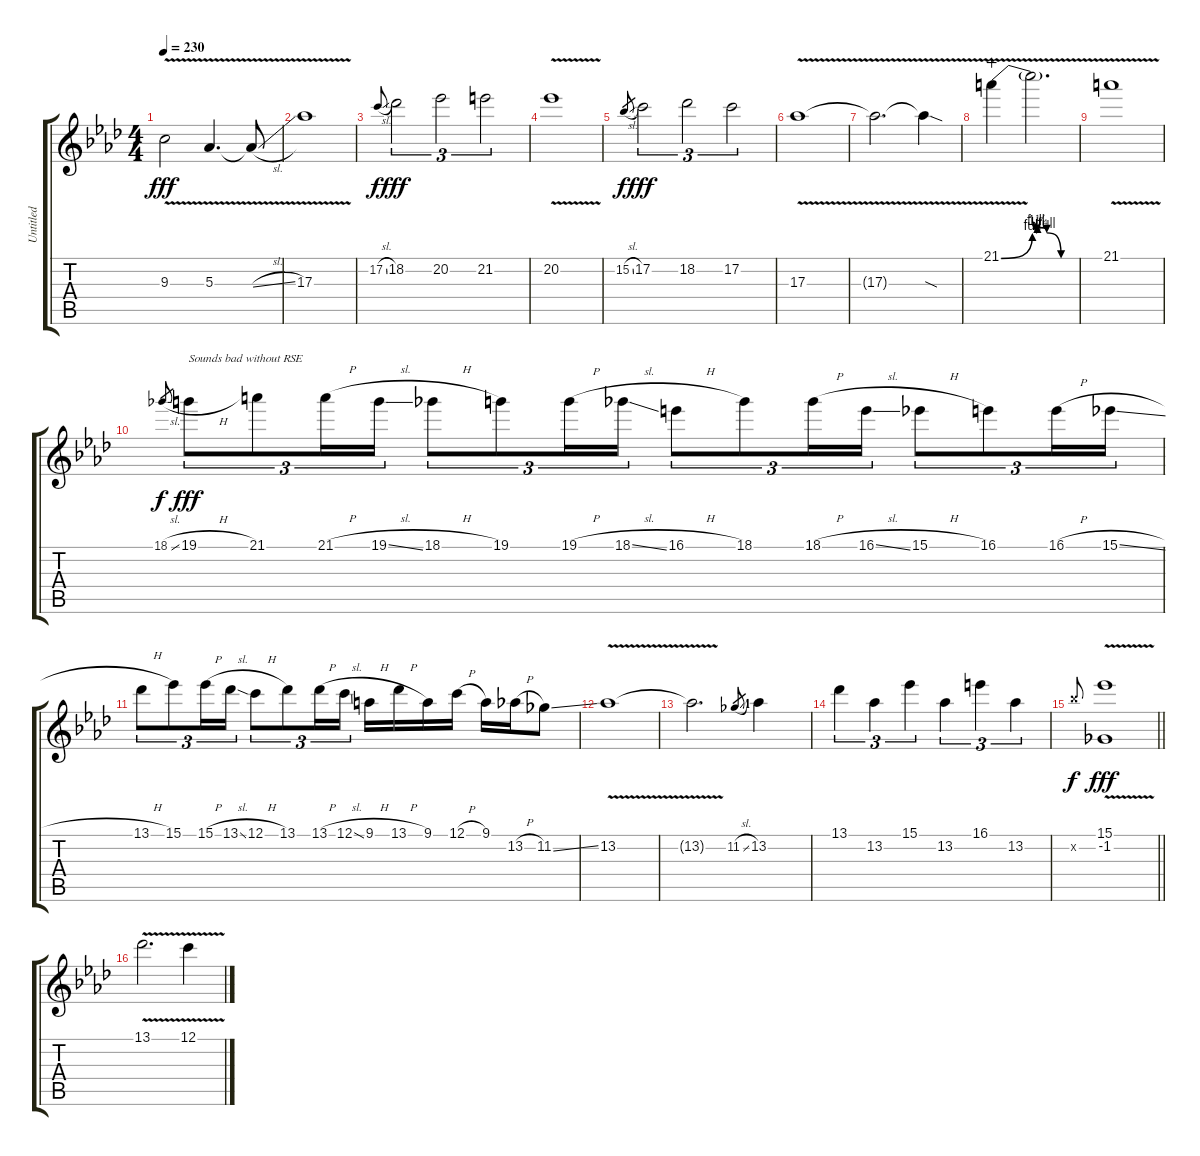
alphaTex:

\track ("Untitled" "Untitled") {instrument distortionguitar}
\staff {score tabs}
\tuning (C4 G3 Eb3 Bb2 F2 C2) {hide}
\ts (4 4)
\tempo 230
\clef g2
\ks ab
9.3{v}.2{dy fff} 5.3{v}.4{d} 5.3{sl t}.8 |
17.3{v}.1 |
17.2{sl}.8{gr onbeat dy f} 18.2.2{tu (3 2) dy fff} 20.2.2{tu (3 2)} 21.2.2{tu (3 2)} |
20.2{v}.1 |
15.2{sl}.8{gr dy f} 17.2.2{tu (3 2) dy fff} 18.2.2{tu (3 2)} 17.2.2{tu (3 2)} |
17.3{v}.1 |
17.3{v t}.2{d} 17.3{sod t}.4 |
21.1{be (bend 0 0 60 4) v}.4{wahc} 21.1{be (custom 0 6 5 4 7 5 20 4 40 0 60 0) t}.2{d} |
21.1{v}.1 |
18.1{sl}.8{gr dy f} 19.1{h}.8{tu (3 2) txt "Sounds bad without RSE" dy fff} 21.1.8{tu (3 2)} 21.1{h}.16{tu (3 2)} 19.1{sl}.16{tu (3 2)} 18.1{h}.8{tu (3 2)} 19.1.8{tu (3 2)} 19.1{h}.16{tu (3 2)} 18.1{sl}.16{tu (3 2)} 16.1{h}.8{tu (3 2)} 18.1.8{tu (3 2)} 18.1{h}.16{tu (3 2)} 16.1{sl}.16{tu (3 2)} 15.1{h}.8{tu (3 2)} 16.1.8{tu (3 2)} 16.1{h}.16{tu (3 2)} 15.1{sl}.16{tu (3 2)} |
13.1{h}.8{tu (3 2)} 15.1.8{tu (3 2)} 15.1{h}.16{tu (3 2)} 13.1{sl}.16{tu (3 2)} 12.1{h}.8{tu (3 2)} 13.1.8{tu (3 2)} 13.1{h}.16{tu (3 2)} 12.1{sl}.16{tu (3 2)} 9.1{h}.16 13.1{h}.16 9.1.16 12.1{h}.16 9.1.16 13.2{h}.16 11.2{ss}.8 |
13.2{v}.1 |
13.2{v t}.2{d} 11.2{sl}.8{gr} 13.2{lf 2}.4 |
13.1.4{tu (3 2)} 13.2.4{tu (3 2)} 15.1.4{tu (3 2)} 13.2.4{tu (3 2)} 16.1.4{tu (3 2)} 13.2.4{tu (3 2)} |
\barLineRight lightlight
15.2{x}.8{gr onbeat dy f} (15.1{v} -1.2).1{dy fff} |
13.1{v}.2{d} 12.1{v}.4
